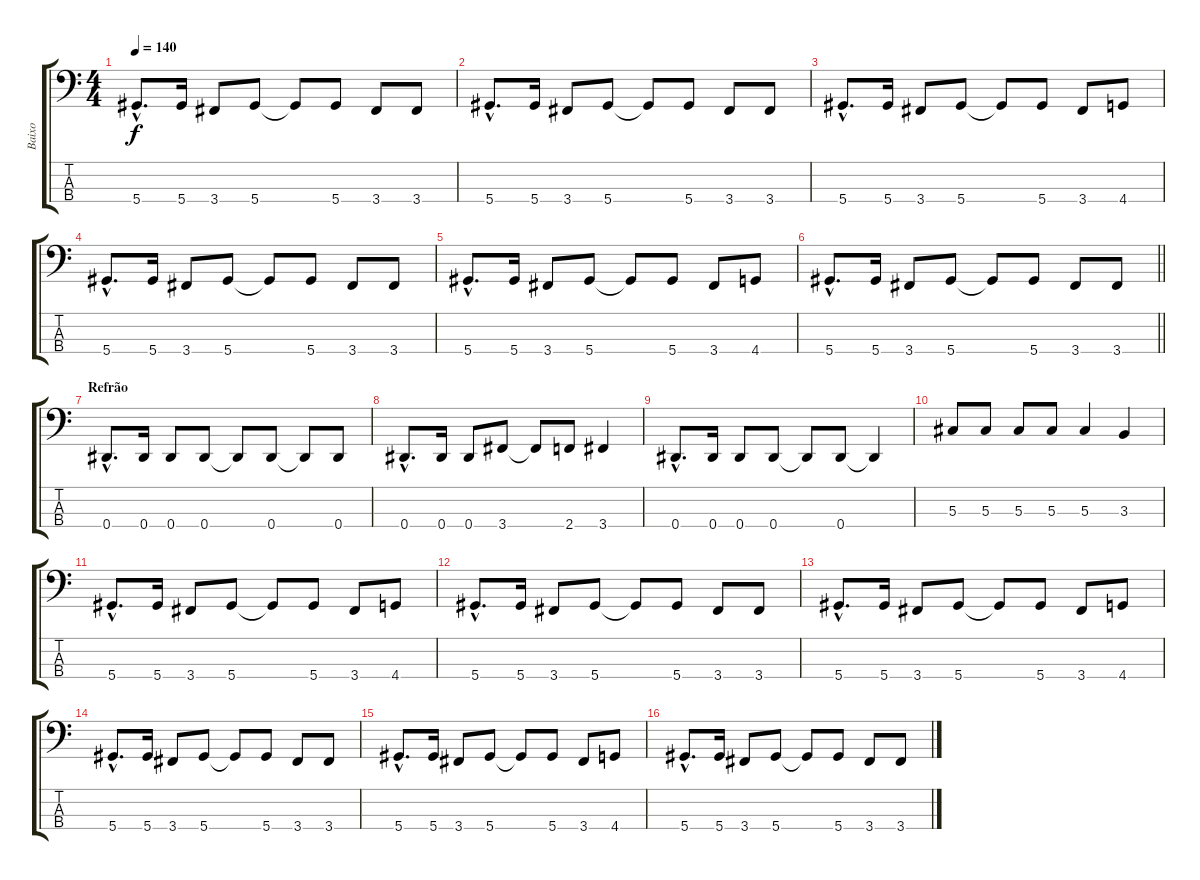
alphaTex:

\track ("Baixo" "Baixo") {instrument electricbasspick}
\staff {score tabs}
\tuning (Gb2 Db2 Ab1 Eb1) {hide}
\ts (4 4)
\tempo 140
\clef f4
\ks c
5.4{hac}.8{d dy f} 5.4.16 3.4.8 5.4.8 5.4{t}.8 5.4.8 3.4.8 3.4.8 |
5.4{hac}.8{d} 5.4.16 3.4.8 5.4.8 5.4{t}.8 5.4.8 3.4.8 3.4.8 |
5.4{hac}.8{d} 5.4.16 3.4.8 5.4.8 5.4{t}.8 5.4.8 3.4.8 4.4.8 |
5.4{hac}.8{d} 5.4.16 3.4.8 5.4.8 5.4{t}.8 5.4.8 3.4.8 3.4.8 |
5.4{hac}.8{d} 5.4.16 3.4.8 5.4.8 5.4{t}.8 5.4.8 3.4.8 4.4.8 |
\barLineRight lightlight
5.4{hac}.8{d} 5.4.16 3.4.8 5.4.8 5.4{t}.8 5.4.8 3.4.8 3.4.8 |
\section ("" "Refrão")
0.4{hac}.8{d} 0.4.16 0.4.8 0.4.8 0.4{t}.8 0.4.8 0.4{t}.8 0.4.8 |
0.4{hac}.8{d} 0.4.16 0.4.8 3.4.8 3.4{t}.8 2.4.8 3.4.4 |
0.4{hac}.8{d} 0.4.16 0.4.8 0.4.8 0.4{t}.8 0.4.8 0.4{t}.4 |
5.3.8 5.3.8 5.3.8 5.3.8 5.3.4 3.3.4 |
5.4{hac}.8{d} 5.4.16 3.4.8 5.4.8 5.4{t}.8 5.4.8 3.4.8 4.4.8 |
5.4{hac}.8{d} 5.4.16 3.4.8 5.4.8 5.4{t}.8 5.4.8 3.4.8 3.4.8 |
5.4{hac}.8{d} 5.4.16 3.4.8 5.4.8 5.4{t}.8 5.4.8 3.4.8 4.4.8 |
5.4{hac}.8{d} 5.4.16 3.4.8 5.4.8 5.4{t}.8 5.4.8 3.4.8 3.4.8 |
5.4{hac}.8{d} 5.4.16 3.4.8 5.4.8 5.4{t}.8 5.4.8 3.4.8 4.4.8 |
5.4{hac}.8{d} 5.4.16 3.4.8 5.4.8 5.4{t}.8 5.4.8 3.4.8 3.4.8
